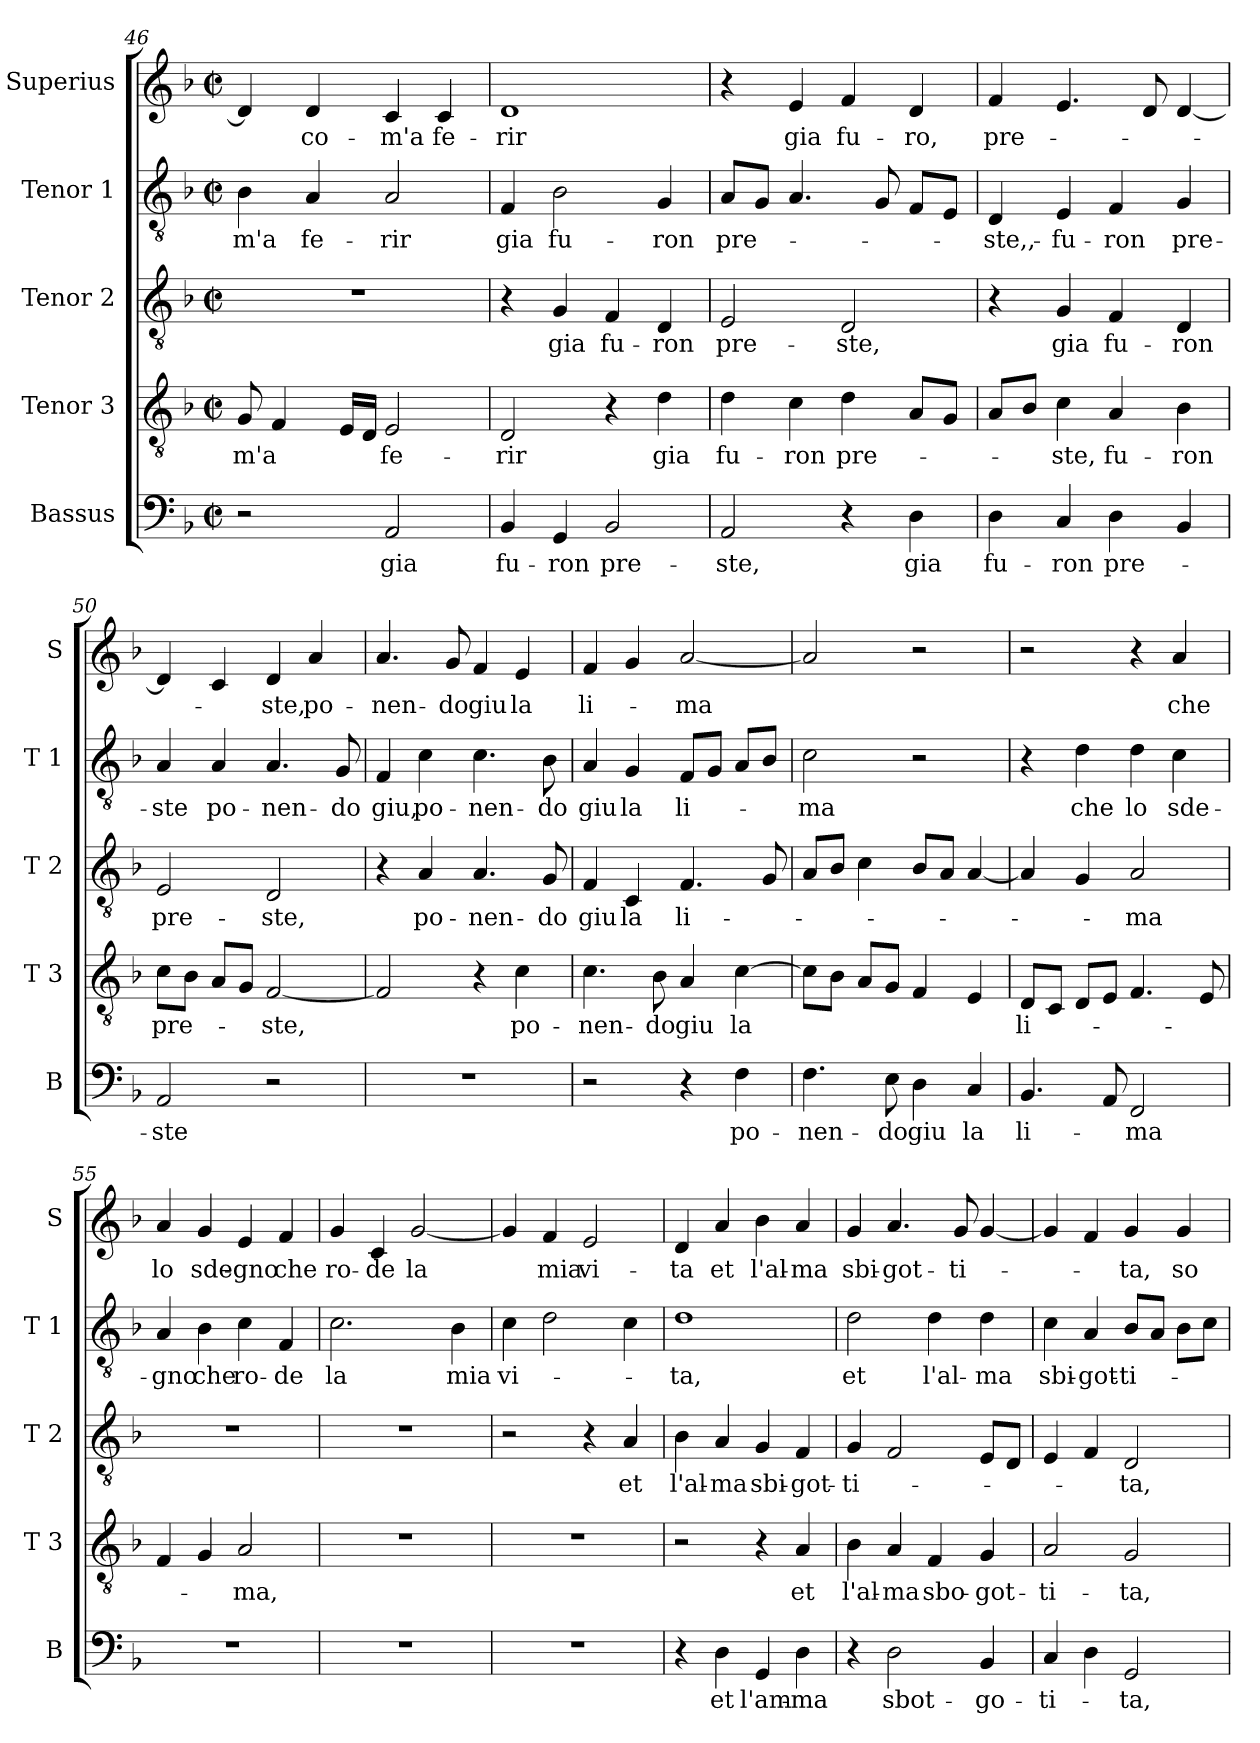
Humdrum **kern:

**kern	**text	**kern	**text	**kern	**text	**kern	**text	**kern	**text
*part5	*part5	*part4	*part4	*part3	*part3	*part2	*part2	*part1	*part1
*staff5	*staff5	*staff4	*staff4	*staff3	*staff3	*staff2	*staff2	*staff1	*staff1
*I"Bassus	*	*I"Tenor 3	*	*I"Tenor 2	*	*I"Tenor 1	*	*I"Superius	*
*I'B	*	*I'T 3	*	*I'T 2	*	*I'T 1	*	*I'S	*
*clefF4	*	*clefGv2	*	*clefGv2	*	*clefGv2	*	*clefG2	*
*k[b-]	*	*k[b-]	*	*k[b-]	*	*k[b-]	*	*k[b-]	*
*F:	*	*F:	*	*F:	*	*F:	*	*F:	*
*M2/2	*	*M2/2	*	*M2/2	*	*M2/2	*	*M2/2	*
*met(c|)	*	*met(c|)	*	*met(c|)	*	*met(c|)	*	*met(c|)	*
=46	=46	=46	=46	=46	=46	=46	=46	=46	=46
!	!	!	!LO:LY:b	!	!	!	!LO:LY:b	!	!
2r	.	8G/	-m'a	1r	.	4B-\	-m'a	4d/]	.
.	.	4F/	.	.	.	.	.	.	.
!	!	!	!	!	!	!	!LO:LY:b	!	!LO:LY:b
.	.	.	.	.	.	4A/	fe-	4d/	co-
.	.	16E/LL	.	.	.	.	.	.	.
.	.	16D/JJ	.	.	.	.	.	.	.
!	!LO:LY:b	!	!LO:LY:b	!	!	!	!LO:LY:b	!	!LO:LY:b
2AA/	gia	2E/	fe-	.	.	2A/	-rir	4c/	-m'a
!	!	!	!	!	!	!	!	!	!LO:LY:b
.	.	.	.	.	.	.	.	4c/	fe-
=47	=47	=47	=47	=47	=47	=47	=47	=47	=47
!	!LO:LY:b	!	!LO:LY:b	!	!	!	!LO:LY:b	!	!LO:LY:b
4BB-/	fu-	2D/	-rir	4r	.	4F/	gia	1d	-rir
!	!LO:LY:b	!	!	!	!LO:LY:b	!	!LO:LY:b	!	!
4GG/	-ron	.	.	4G/	gia	2B-\	fu-	.	.
!	!LO:LY:b	!	!	!	!LO:LY:b	!	!	!	!
2BB-/	pre-	4r	.	4F/	fu-	.	.	.	.
!	!	!	!LO:LY:b	!	!LO:LY:b	!	!LO:LY:b	!	!
.	.	4d\	gia	4D/	-ron	4G/	-ron	.	.
=48	=48	=48	=48	=48	=48	=48	=48	=48	=48
!	!LO:LY:b	!	!LO:LY:b	!	!LO:LY:b	!	!LO:LY:b	!	!
2AA/	-ste,	4d\	fu-	2E/	pre-	8A/L	pre-	4r	.
.	.	.	.	.	.	8G/J	.	.	.
!	!	!	!LO:LY:b	!	!	!	!	!	!LO:LY:b
.	.	4c\	-ron	.	.	4.A/	.	4e/	gia
!	!	!	!LO:LY:b	!	!LO:LY:b	!	!	!	!LO:LY:b
4r	.	4d\	pre-	2D/	-ste,	.	.	4f/	fu-
.	.	.	.	.	.	8G/	.	.	.
!	!LO:LY:b	!	!	!	!	!	!	!	!LO:LY:b
4D\	gia	8A/L	.	.	.	8F/L	.	4d/	-ro,
.	.	8G/J	.	.	.	8E/J	.	.	.
=49	=49	=49	=49	=49	=49	=49	=49	=49	=49
!	!LO:LY:b	!	!	!	!	!	!LO:LY:b	!	!LO:LY:b
4D\	fu-	8A/L	.	4r	.	4D/	-ste,,-	4f/	pre-
.	.	8B-/J	.	.	.	.	.	.	.
!	!LO:LY:b	!	!LO:LY:b	!	!LO:LY:b	!	!LO:LY:b	!	!
4C/	-ron	4c\	-ste,	4G/	gia	4E/	-fu-	4.e/	.
!	!LO:LY:b	!	!LO:LY:b	!	!LO:LY:b	!	!LO:LY:b	!	!
4D\	pre-	4A/	fu-	4F/	fu-	4F/	-ron	.	.
.	.	.	.	.	.	.	.	8d/	.
!	!	!	!LO:LY:b	!	!LO:LY:b	!	!LO:LY:b	!	!
4BB-/	.	4B-\	-ron	4D/	-ron	4G/	pre-	[4d/	.
=50	=50	=50	=50	=50	=50	=50	=50	=50	=50
!	!LO:LY:b	!	!LO:LY:b	!	!LO:LY:b	!	!LO:LY:b	!	!
2AA/	-ste	8c\L	pre-	2E/	pre-	4A/	-ste	4d/]	.
.	.	8B-\J	.	.	.	.	.	.	.
!	!	!	!	!	!	!	!LO:LY:b	!	!
.	.	8A/L	.	.	.	4A/	po-	4c/	.
.	.	8G/J	.	.	.	.	.	.	.
!	!	!	!LO:LY:b	!	!LO:LY:b	!	!LO:LY:b	!	!LO:LY:b
2r	.	[2F/	-ste,	2D/	-ste,	4.A/	-nen-	4d/	-ste,
!	!	!	!	!	!	!	!	!	!LO:LY:b
.	.	.	.	.	.	.	.	4a/	po-
!	!	!	!	!	!	!	!LO:LY:b	!	!
.	.	.	.	.	.	8G/	-do	.	.
!!LO:PB:g=z
=51	=51	=51	=51	=51	=51	=51	=51	=51	=51
!	!	!	!	!	!	!	!LO:LY:b	!	!LO:LY:b
1r	.	2F/]	.	4r	.	4F/	giu,	4.a/	-nen-
!	!	!	!	!	!LO:LY:b	!	!LO:LY:b	!	!
.	.	.	.	4A/	po-	4c\	po-	.	.
!	!	!	!	!	!	!	!	!	!LO:LY:b
.	.	.	.	.	.	.	.	8g/	-do
!	!	!	!	!	!LO:LY:b	!	!LO:LY:b	!	!LO:LY:b
.	.	4r	.	4.A/	-nen-	4.c\	-nen-	4f/	giu
!	!	!	!LO:LY:b	!	!	!	!	!	!LO:LY:b
.	.	4c\	po-	.	.	.	.	4e/	la
!	!	!	!	!	!LO:LY:b	!	!LO:LY:b	!	!
.	.	.	.	8G/	-do	8B-\	-do	.	.
=52	=52	=52	=52	=52	=52	=52	=52	=52	=52
!	!	!	!LO:LY:b	!	!LO:LY:b	!	!LO:LY:b	!	!LO:LY:b
2r	.	4.c\	-nen-	4F/	giu	4A/	giu	4f/	li-
!	!	!	!	!	!LO:LY:b	!	!LO:LY:b	!	!
.	.	.	.	4C/	la	4G/	la	4g/	.
!	!	!	!LO:LY:b	!	!	!	!	!	!
.	.	8B-\	-do	.	.	.	.	.	.
!	!	!	!LO:LY:b	!	!LO:LY:b	!	!LO:LY:b	!	!LO:LY:b
4r	.	4A/	giu	4.F/	li-	8F/L	li-	[2a/	-ma
.	.	.	.	.	.	8G/J	.	.	.
!	!LO:LY:b	!	!LO:LY:b	!	!	!	!	!	!
4F\	po-	[4c\	la	.	.	8A/L	.	.	.
.	.	.	.	8G/	.	8B-/J	.	.	.
=53	=53	=53	=53	=53	=53	=53	=53	=53	=53
!	!LO:LY:b	!	!	!	!	!	!LO:LY:b	!	!
4.F\	-nen-	8c\L]	.	8A/L	.	2c\	-ma	2a/]	.
.	.	8B-\J	.	8B-/J	.	.	.	.	.
.	.	8A/L	.	4c\	.	.	.	.	.
!	!LO:LY:b	!	!	!	!	!	!	!	!
8E\	-do	8G/J	.	.	.	.	.	.	.
!	!LO:LY:b	!	!	!	!	!	!	!	!
4D\	giu	4F/	.	8B-/L	.	2r	.	2r	.
.	.	.	.	8A/J	.	.	.	.	.
!	!LO:LY:b	!	!	!	!	!	!	!	!
4C/	la	4E/	.	[4A/	.	.	.	.	.
=54	=54	=54	=54	=54	=54	=54	=54	=54	=54
!	!LO:LY:b	!	!LO:LY:b	!	!	!	!	!	!
4.BB-/	li-	8D/L	li-	4A/]	.	4r	.	2r	.
.	.	8C/J	.	.	.	.	.	.	.
!	!	!	!	!	!	!	!LO:LY:b	!	!
.	.	8D/L	.	4G/	.	4d\	che	.	.
8AA/	.	8E/J	.	.	.	.	.	.	.
!	!LO:LY:b	!	!	!	!LO:LY:b	!	!LO:LY:b	!	!
2FF/	-ma	4.F/	.	2A/	-ma	4d\	lo	4r	.
!	!	!	!	!	!	!	!LO:LY:b	!	!LO:LY:b
.	.	.	.	.	.	4c\	sde-	4a/	che
.	.	8E/	.	.	.	.	.	.	.
=55	=55	=55	=55	=55	=55	=55	=55	=55	=55
!	!	!	!	!	!	!	!LO:LY:b	!	!LO:LY:b
1r	.	4F/	.	1r	.	4A/	-gno	4a/	lo
!	!	!	!	!	!	!	!LO:LY:b	!	!LO:LY:b
.	.	4G/	.	.	.	4B-\	che	4g/	sde-
!	!	!	!LO:LY:b	!	!	!	!LO:LY:b	!	!LO:LY:b
.	.	2A/	-ma,	.	.	4c\	ro-	4e/	-gno
!	!	!	!	!	!	!	!LO:LY:b	!	!LO:LY:b
.	.	.	.	.	.	4F/	-de	4f/	che
=56	=56	=56	=56	=56	=56	=56	=56	=56	=56
!	!	!	!	!	!	!	!LO:LY:b	!	!LO:LY:b
1r	.	1r	.	1r	.	2.c\	la	4g/	ro-
!	!	!	!	!	!	!	!	!	!LO:LY:b
.	.	.	.	.	.	.	.	4c/	-de
!	!	!	!	!	!	!	!	!	!LO:LY:b
.	.	.	.	.	.	.	.	[2g/	la
!	!	!	!	!	!	!	!LO:LY:b	!	!
.	.	.	.	.	.	4B-\	mia	.	.
!!LO:LB:g=z
=57	=57	=57	=57	=57	=57	=57	=57	=57	=57
!	!	!	!	!	!	!	!LO:LY:b	!	!
1r	.	1r	.	2r	.	4c\	vi-	4g/]	.
!	!	!	!	!	!	!	!	!	!LO:LY:b
.	.	.	.	.	.	2d\	.	4f/	mia
!	!	!	!	!	!	!	!	!	!LO:LY:b
.	.	.	.	4r	.	.	.	2e/	vi-
!	!	!	!	!	!LO:LY:b	!	!	!	!
.	.	.	.	4A/	et	4c\	.	.	.
=58	=58	=58	=58	=58	=58	=58	=58	=58	=58
!	!	!	!	!	!LO:LY:b	!	!LO:LY:b	!	!LO:LY:b
4r	.	2r	.	4B-\	l'al-	1d	-ta,	4d/	-ta
!	!LO:LY:b	!	!	!	!LO:LY:b	!	!	!	!LO:LY:b
4D\	et	.	.	4A/	-ma	.	.	4a/	et
!	!LO:LY:b	!	!	!	!LO:LY:b	!	!	!	!LO:LY:b
4GG/	l'am-	4r	.	4G/	sbi-	.	.	4b-\	l'al-
!	!LO:LY:b	!	!LO:LY:b	!	!LO:LY:b	!	!	!	!LO:LY:b
4D\	-ma	4A/	et	4F/	-got-	.	.	4a/	-ma
=59	=59	=59	=59	=59	=59	=59	=59	=59	=59
!	!	!	!LO:LY:b	!	!LO:LY:b	!	!LO:LY:b	!	!LO:LY:b
4r	.	4B-\	l'al-	4G/	-ti-	2d\	et	4g/	sbi-
!	!LO:LY:b	!	!LO:LY:b	!	!	!	!	!	!LO:LY:b
2D\	sbot-	4A/	-ma	2F/	.	.	.	4.a/	-got-
!	!	!	!LO:LY:b	!	!	!	!LO:LY:b	!	!
.	.	4F/	sbo-	.	.	4d\	l'al-	.	.
!	!	!	!	!	!	!	!	!	!LO:LY:b
.	.	.	.	.	.	.	.	8g/	-ti-
!	!LO:LY:b	!	!LO:LY:b	!	!	!	!LO:LY:b	!	!
4BB-/	-go-	4G/	-got-	8E/L	.	4d\	-ma	[4g/	.
.	.	.	.	8D/J	.	.	.	.	.
=60	=60	=60	=60	=60	=60	=60	=60	=60	=60
!	!LO:LY:b	!	!LO:LY:b	!	!	!	!LO:LY:b	!	!
4C/	-ti-	2A/	-ti-	4E/	.	4c\	sbi-	4g/]	.
!	!	!	!	!	!	!	!LO:LY:b	!	!
4D\	.	.	.	4F/	.	4A/	-got-	4f/	.
!	!LO:LY:b	!	!LO:LY:b	!	!LO:LY:b	!	!LO:LY:b	!	!LO:LY:b
2GG/	-ta,	2G/	-ta,	2D/	-ta,	8B-/L	-ti-	4g/	-ta,
.	.	.	.	.	.	8A/J	.	.	.
!	!	!	!	!	!	!	!	!	!LO:LY:b
.	.	.	.	.	.	8B-\L	.	4g/	so-
.	.	.	.	.	.	8c\J	.	.	.
=	=	=	=	=	=	=	=	=	=
*-	*-	*-	*-	*-	*-	*-	*-	*-	*-
